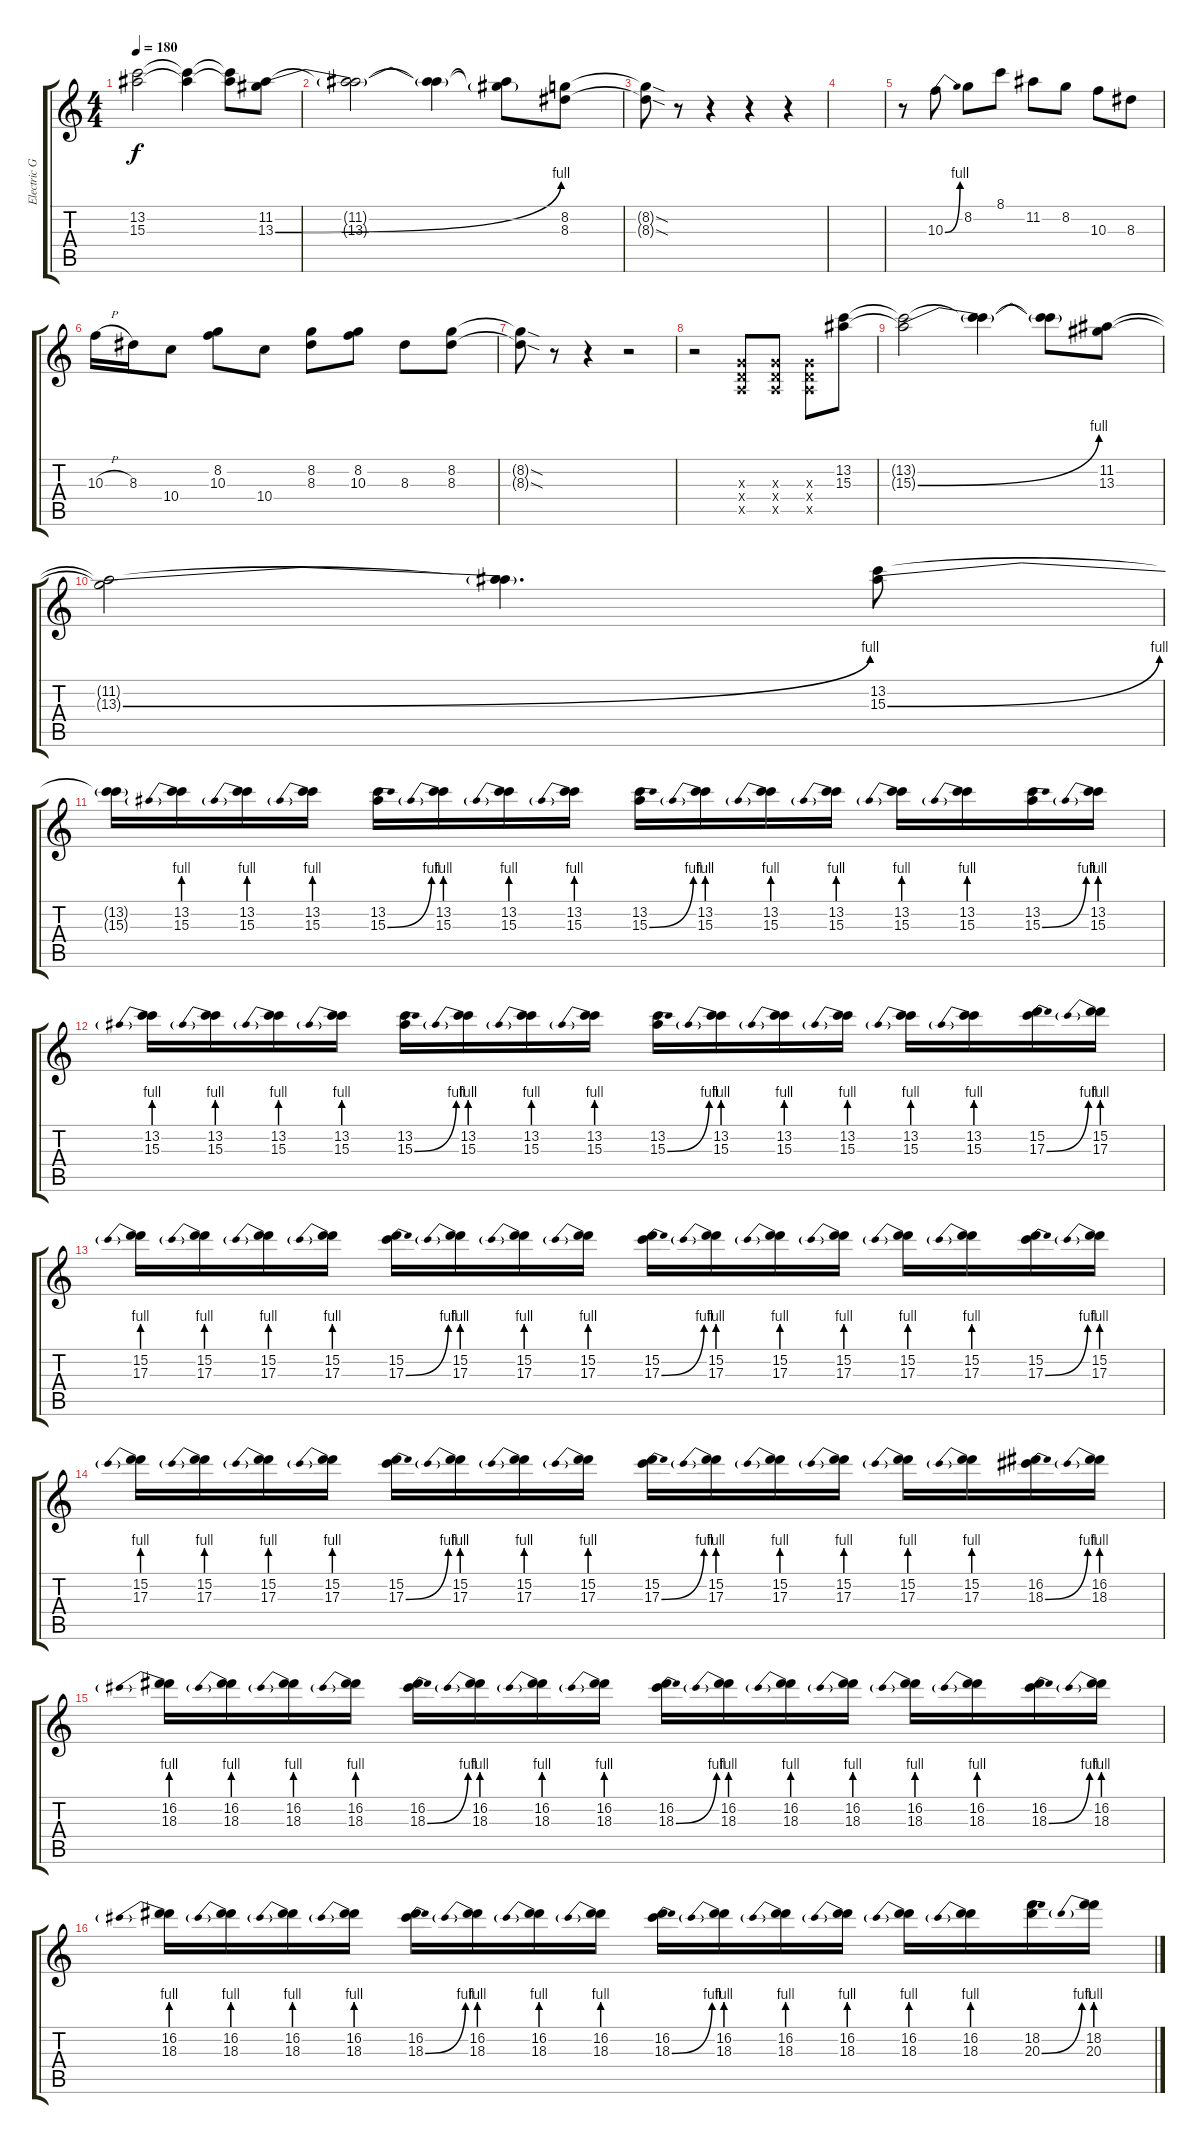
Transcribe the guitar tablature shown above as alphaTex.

\track ("Electric Guitar (Mustaine)" "Electric G") {instrument distortionguitar}
\staff {score tabs}
\tuning (E4 B3 G3 D3 A2 E2) {hide}
\ts (4 4)
\tempo 180
\clef g2
\ks c
(13.2{t} 15.3{t}).2{dy f} (13.2{t} 15.3{t}).4 (13.2{t} 15.3{t}).8 (11.2 13.3{be (bend 0 0 60 4)}).8 |
(11.2{t} 13.3{t}).2 (11.2{t} 13.3{t}).4 (11.2{t} 13.3{t}).8 (8.2 8.3).8 |
(8.2{sod t} 8.3{sod t}).8 r.8 r.4 r.4 r.4 |
|
r.8 10.3{be (bend 0 0 60 4)}.8 8.2.8 8.1.8 11.2.8 8.2.8 10.3.8 8.3.8 |
10.3{h}.16 8.3.16 10.4.8 (8.2 10.3).8 10.4.8 (8.2 8.3).8 (8.2 10.3).8 8.3.8 (8.2 8.3).8 |
(8.2{sod t} 8.3{sod t}).8 r.8 r.4 r.2 |
r.2 (0.3{x} 0.4{x} 0.5{x}).8 (0.3{x} 0.4{x} 0.5{x}).8 (0.3{x} 0.4{x} 0.5{x}).8 (13.2 15.3).8 |
(13.2{t} 15.3{be (bend 0 0 60 4) t}).2 (13.2{t} 15.3{t}).4 (13.2{t} 15.3{t}).8 (11.2 13.3).8 |
(11.2{t} 13.3{be (bend 0 0 60 4) t}).2 (11.2{t} 13.3{t}).4{d} (13.2 15.3{be (bend 0 0 60 4)}).8 |
(13.2{t} 15.3{t}).16 (13.2 15.3{be (prebend 0 4 60 4)}).16 (13.2 15.3{be (prebend 0 4 60 4)}).16 (13.2 15.3{be (prebend 0 4 60 4)}).16 (13.2 15.3{be (bend 0 0 60 4)}).16 (13.2 15.3{be (prebend 0 4 60 4)}).16 (13.2 15.3{be (prebend 0 4 60 4)}).16 (13.2 15.3{be (prebend 0 4 60 4)}).16 (13.2 15.3{be (bend 0 0 60 4)}).16 (13.2 15.3{be (prebend 0 4 60 4)}).16 (13.2 15.3{be (prebend 0 4 60 4)}).16 (13.2 15.3{be (prebend 0 4 60 4)}).16 (13.2 15.3{be (prebend 0 4 60 4)}).16 (13.2 15.3{be (prebend 0 4 60 4)}).16 (13.2 15.3{be (bend 0 0 60 4)}).16 (13.2 15.3{be (prebend 0 4 60 4)}).16 |
(13.2 15.3{be (prebend 0 4 60 4)}).16 (13.2 15.3{be (prebend 0 4 60 4)}).16 (13.2 15.3{be (prebend 0 4 60 4)}).16 (13.2 15.3{be (prebend 0 4 60 4)}).16 (13.2 15.3{be (bend 0 0 60 4)}).16 (13.2 15.3{be (prebend 0 4 60 4)}).16 (13.2 15.3{be (prebend 0 4 60 4)}).16 (13.2 15.3{be (prebend 0 4 60 4)}).16 (13.2 15.3{be (bend 0 0 60 4)}).16 (13.2 15.3{be (prebend 0 4 60 4)}).16 (13.2 15.3{be (prebend 0 4 60 4)}).16 (13.2 15.3{be (prebend 0 4 60 4)}).16 (13.2 15.3{be (prebend 0 4 60 4)}).16 (13.2 15.3{be (prebend 0 4 60 4)}).16 (15.2 17.3{be (bend 0 0 60 4)}).16 (15.2 17.3{be (prebend 0 4 60 4)}).16 |
(15.2 17.3{be (prebend 0 4 60 4)}).16 (15.2 17.3{be (prebend 0 4 60 4)}).16 (15.2 17.3{be (prebend 0 4 60 4)}).16 (15.2 17.3{be (prebend 0 4 60 4)}).16 (15.2 17.3{be (bend 0 0 60 4)}).16 (15.2 17.3{be (prebend 0 4 60 4)}).16 (15.2 17.3{be (prebend 0 4 60 4)}).16 (15.2 17.3{be (prebend 0 4 60 4)}).16 (15.2 17.3{be (bend 0 0 60 4)}).16 (15.2 17.3{be (prebend 0 4 60 4)}).16 (15.2 17.3{be (prebend 0 4 60 4)}).16 (15.2 17.3{be (prebend 0 4 60 4)}).16 (15.2 17.3{be (prebend 0 4 60 4)}).16 (15.2 17.3{be (prebend 0 4 60 4)}).16 (15.2 17.3{be (bend 0 0 60 4)}).16 (15.2 17.3{be (prebend 0 4 60 4)}).16 |
(15.2 17.3{be (prebend 0 4 60 4)}).16 (15.2 17.3{be (prebend 0 4 60 4)}).16 (15.2 17.3{be (prebend 0 4 60 4)}).16 (15.2 17.3{be (prebend 0 4 60 4)}).16 (15.2 17.3{be (bend 0 0 60 4)}).16 (15.2 17.3{be (prebend 0 4 60 4)}).16 (15.2 17.3{be (prebend 0 4 60 4)}).16 (15.2 17.3{be (prebend 0 4 60 4)}).16 (15.2 17.3{be (bend 0 0 60 4)}).16 (15.2 17.3{be (prebend 0 4 60 4)}).16 (15.2 17.3{be (prebend 0 4 60 4)}).16 (15.2 17.3{be (prebend 0 4 60 4)}).16 (15.2 17.3{be (prebend 0 4 60 4)}).16 (15.2 17.3{be (prebend 0 4 60 4)}).16 (16.2 18.3{be (bend 0 0 60 4)}).16 (16.2 18.3{be (prebend 0 4 60 4)}).16 |
(16.2 18.3{be (prebend 0 4 60 4)}).16 (16.2 18.3{be (prebend 0 4 60 4)}).16 (16.2 18.3{be (prebend 0 4 60 4)}).16 (16.2 18.3{be (prebend 0 4 60 4)}).16 (16.2 18.3{be (bend 0 0 60 4)}).16 (16.2 18.3{be (prebend 0 4 60 4)}).16 (16.2 18.3{be (prebend 0 4 60 4)}).16 (16.2 18.3{be (prebend 0 4 60 4)}).16 (16.2 18.3{be (bend 0 0 60 4)}).16 (16.2 18.3{be (prebend 0 4 60 4)}).16 (16.2 18.3{be (prebend 0 4 60 4)}).16 (16.2 18.3{be (prebend 0 4 60 4)}).16 (16.2 18.3{be (prebend 0 4 60 4)}).16 (16.2 18.3{be (prebend 0 4 60 4)}).16 (16.2 18.3{be (bend 0 0 60 4)}).16 (16.2 18.3{be (prebend 0 4 60 4)}).16 |
(16.2 18.3{be (prebend 0 4 60 4)}).16 (16.2 18.3{be (prebend 0 4 60 4)}).16 (16.2 18.3{be (prebend 0 4 60 4)}).16 (16.2 18.3{be (prebend 0 4 60 4)}).16 (16.2 18.3{be (bend 0 0 60 4)}).16 (16.2 18.3{be (prebend 0 4 60 4)}).16 (16.2 18.3{be (prebend 0 4 60 4)}).16 (16.2 18.3{be (prebend 0 4 60 4)}).16 (16.2 18.3{be (bend 0 0 60 4)}).16 (16.2 18.3{be (prebend 0 4 60 4)}).16 (16.2 18.3{be (prebend 0 4 60 4)}).16 (16.2 18.3{be (prebend 0 4 60 4)}).16 (16.2 18.3{be (prebend 0 4 60 4)}).16 (16.2 18.3{be (prebend 0 4 60 4)}).16 (18.2 20.3{be (bend 0 0 60 4)}).16 (18.2 20.3{be (prebend 0 4 60 4)}).16
